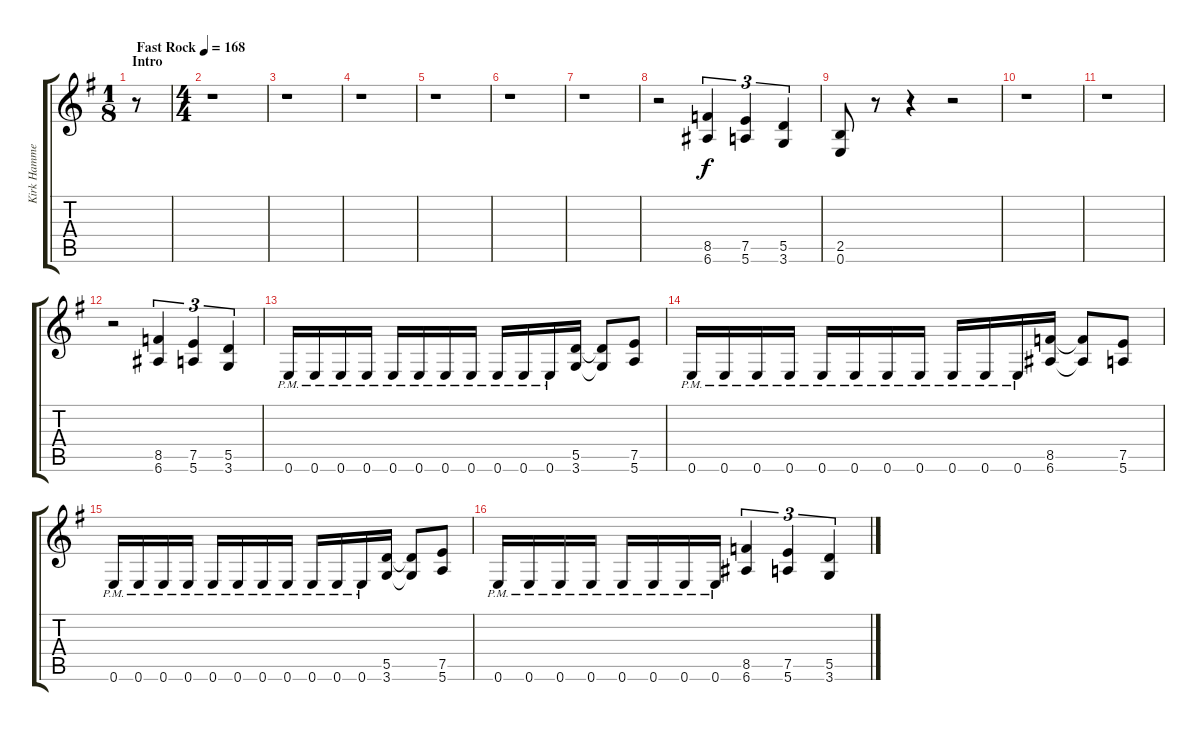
\track ("Kirk Hammet" "Kirk Hamme") {instrument distortionguitar}
\staff {score tabs}
\tuning (E4 B3 G3 D3 A2 E2) {hide}
\ts (1 8)
\section ("" "Intro")
\tempo (168 "Fast Rock")
\clef g2
\ks eminor
r.8{dy f instrument distortionguitar} |
\ts (4 4)
r.1 |
r.1 |
r.1 |
r.1 |
r.1 |
r.1 |
r.2 (8.5 6.6).4{tu (3 2)} (7.5 5.6).4{tu (3 2)} (5.5 3.6).4{tu (3 2)} |
(2.5 0.6).8 r.8 r.4 r.2 |
r.1 |
r.1 |
r.2 (8.5 6.6).4{tu (3 2)} (7.5 5.6).4{tu (3 2)} (5.5 3.6).4{tu (3 2)} |
0.6{pm}.16 0.6{pm}.16 0.6{pm}.16 0.6{pm}.16 0.6{pm}.16 0.6{pm}.16 0.6{pm}.16 0.6{pm}.16 0.6{pm}.16 0.6{pm}.16 0.6{pm}.16 (5.5 3.6).16 (5.5{t} 3.6{t}).8 (7.5 5.6).8 |
0.6{pm}.16 0.6{pm}.16 0.6{pm}.16 0.6{pm}.16 0.6{pm}.16 0.6{pm}.16 0.6{pm}.16 0.6{pm}.16 0.6{pm}.16 0.6{pm}.16 0.6{pm}.16 (8.5 6.6).16 (8.5{t} 6.6{t}).8 (7.5 5.6).8 |
0.6{pm}.16 0.6{pm}.16 0.6{pm}.16 0.6{pm}.16 0.6{pm}.16 0.6{pm}.16 0.6{pm}.16 0.6{pm}.16 0.6{pm}.16 0.6{pm}.16 0.6{pm}.16 (5.5 3.6).16 (5.5{t} 3.6{t}).8 (7.5 5.6).8 |
0.6{pm}.16 0.6{pm}.16 0.6{pm}.16 0.6{pm}.16 0.6{pm}.16 0.6{pm}.16 0.6{pm}.16 0.6{pm}.16 (8.5 6.6).4{tu (3 2)} (7.5 5.6).4{tu (3 2)} (5.5 3.6).4{tu (3 2)}
